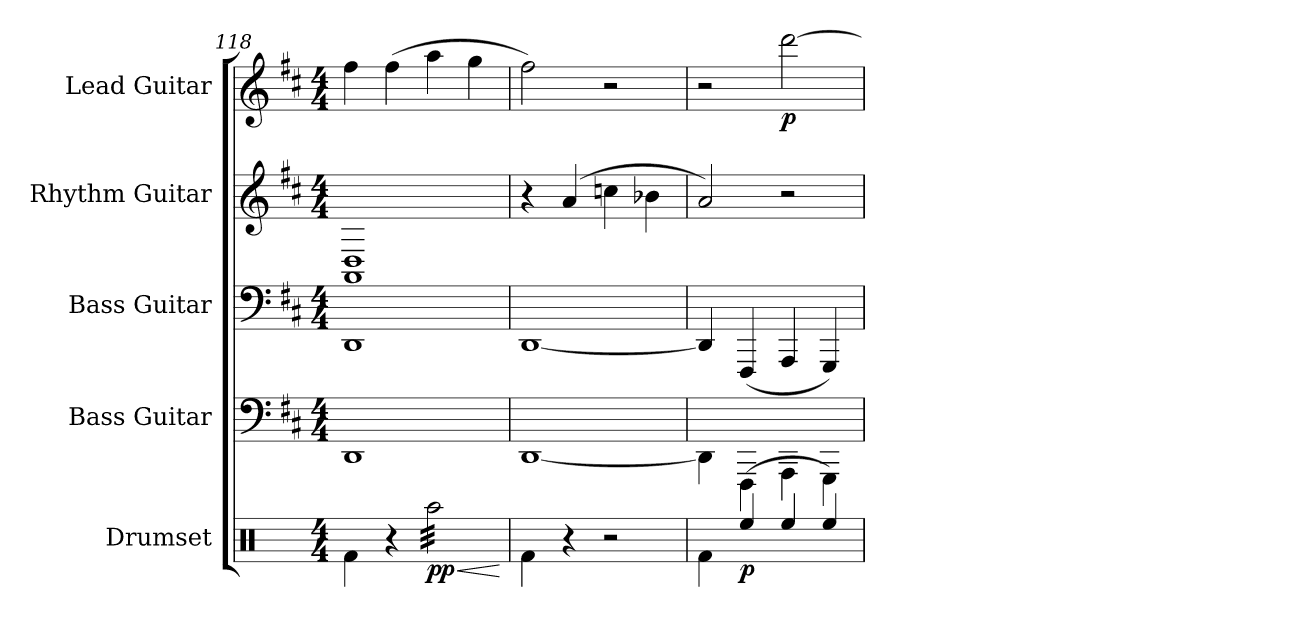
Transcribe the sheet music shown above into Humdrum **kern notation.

**kern	**dynam	**kern	**kern	**kern	**kern	**dynam
*part5	*part5	*part4	*part3	*part2	*part1	*part1
*staff5	*staff5	*staff4	*staff3	*staff2	*staff1	*staff1
*I"Drumset	*	*I"Bass Guitar	*I"Bass Guitar	*I"Rhythm Guitar	*I"Lead Guitar	*
*I'Drs.	*	*I'Bass	*I'Bass	*I'Rt.	*I'Ld.	*
*clefX	*	*	*clefF4	*clefG2	*clefG2	*
*k[]	*	*k[f#c#]	*k[f#c#]	*k[f#c#]	*k[f#c#]	*
*M4/4	*	*M4/4	*M4/4	*M4/4	*M4/4	*
=118	=118	=118	=118	=118	=118	=118
4Rf\	.	1DD	1DD	1AA 1D	4ff#\	.
4r	.	.	.	.	(4ff#\	.
!	!LO:HP:b	!	!	!	!	!
!	!LO:DY:n=1:b	!	!	!	!	!
*tremolo	*	*	*	*	*	*
32Raa\LLL	< pp	.	.	.	4aa\	.
32Raa\	.	.	.	.	.	.
32Raa\	.	.	.	.	.	.
32Raa\	.	.	.	.	.	.
32Raa\	.	.	.	.	.	.
32Raa\	.	.	.	.	.	.
32Raa\	.	.	.	.	.	.
32Raa\	.	.	.	.	.	.
32Raa\	.	.	.	.	4gg\	.
32Raa\	.	.	.	.	.	.
32Raa\	.	.	.	.	.	.
32Raa\	.	.	.	.	.	.
32Raa\	.	.	.	.	.	.
32Raa\	.	.	.	.	.	.
32Raa\	.	.	.	.	.	.
32Raa\JJJ	.	.	.	.	.	.
*Xtremolo	*	*	*	*	*	*
.	[	.	.	.	.	.
=119	=119	=119	=119	=119	=119	=119
4Rf\	.	[1DD	[1DD	4r	2ff#\)	.
4r	.	.	.	(4a/	.	.
2r	.	.	.	4ccn\	2r	.
.	.	.	.	4b-X\	.	.
=120	=120	=120	=120	=120	=120	=120
4Rf\	.	4DD\]	4DD/]	2a/)	2r	.
!	!LO:DY:b	!	!	!	!	!
4Ree/	p	(4FFF#\	(4FFF#/	.	.	.
!	!	!	!	!	!	!LO:DY:b
4Ree/	.	4AAA\	4AAA/	2r	[2ddd\	p
4Ree/	.	4GGG\)	4GGG/)	.	.	.
=	=	=	=	=	=	=
*-	*-	*-	*-	*-	*-	*-
